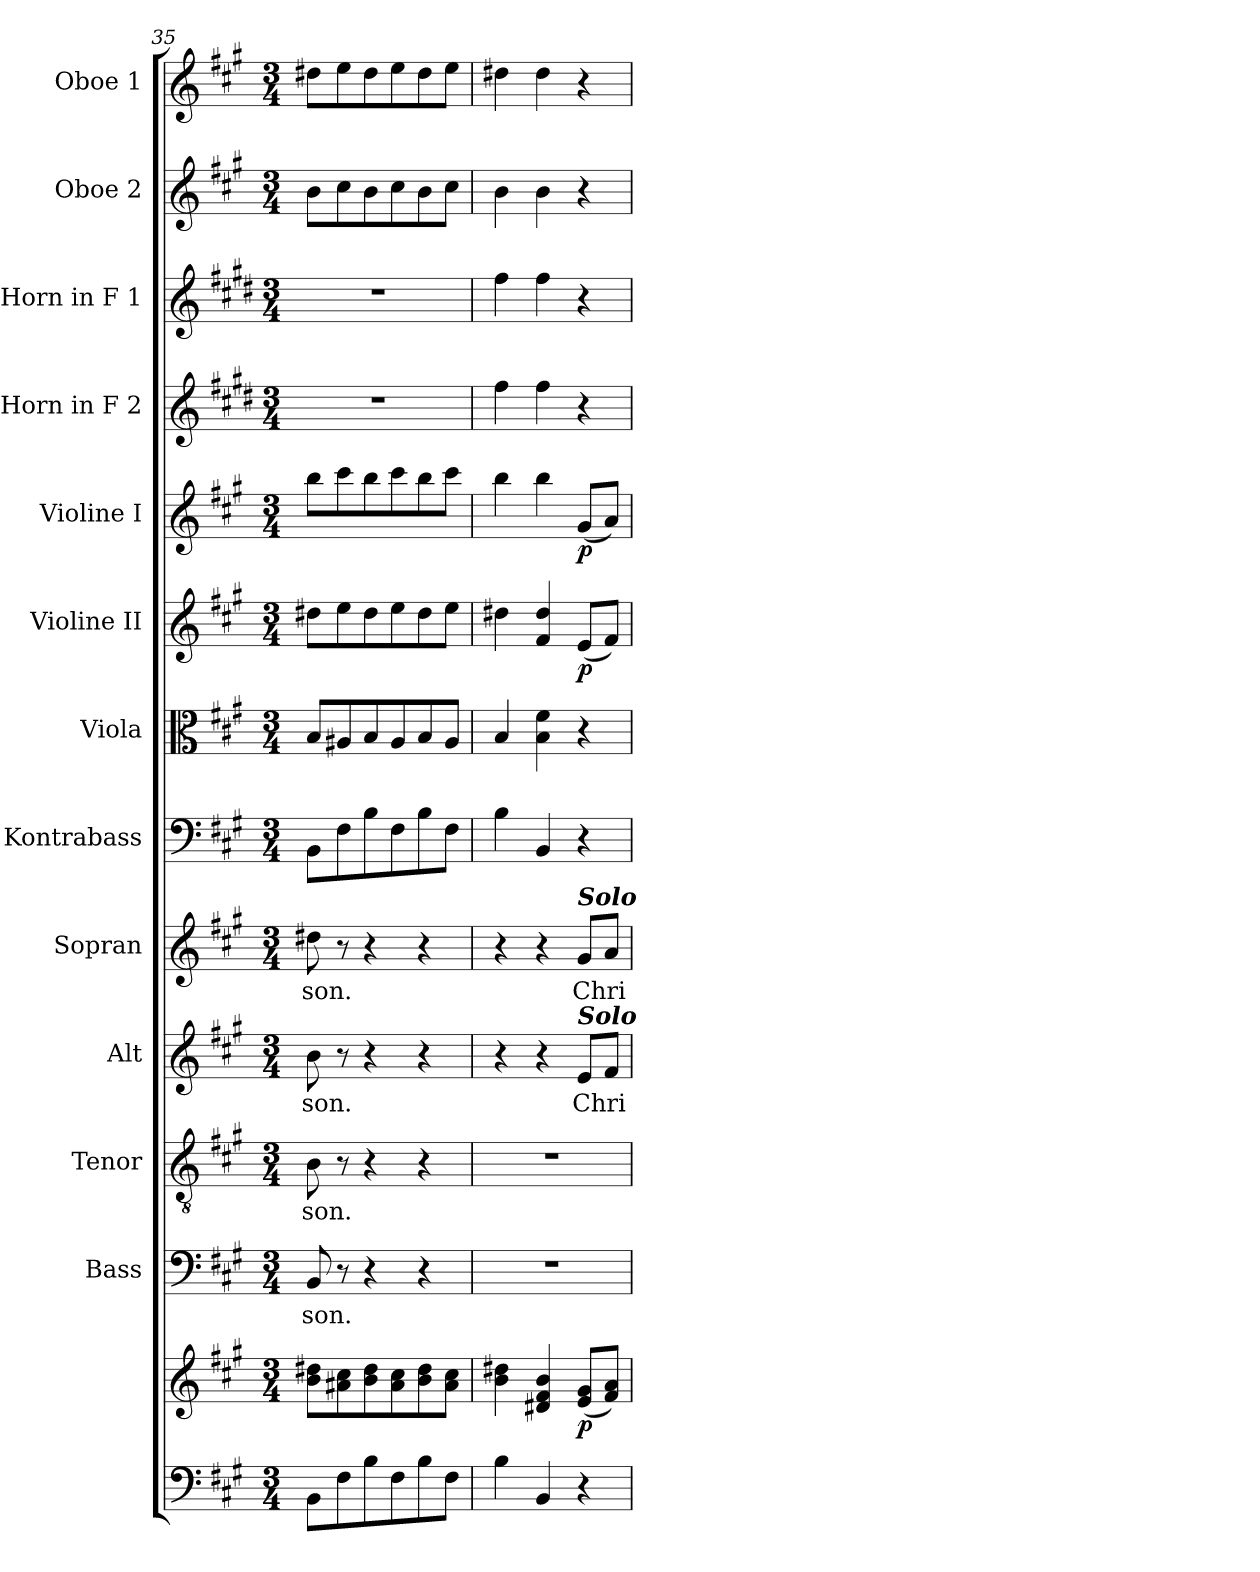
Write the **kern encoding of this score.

**kern	**kern	**dynam	**kern	**text	**kern	**text	**kern	**text	**kern	**text	**kern	**kern	**kern	**dynam	**kern	**dynam	**kern	**kern	**kern	**kern
*part13	*part13	*part13	*part12	*part12	*part11	*part11	*part10	*part10	*part9	*part9	*part8	*part7	*part6	*part6	*part5	*part5	*part4	*part3	*part2	*part1
*staff14	*staff13	*staff13/14	*staff12	*staff12	*staff11	*staff11	*staff10	*staff10	*staff9	*staff9	*staff8	*staff7	*staff6	*staff6	*staff5	*staff5	*staff4	*staff3	*staff2	*staff1
*	*	*	*I"Bass	*	*I"Tenor	*	*I"Alt	*	*I"Sopran	*	*I"Kontrabass	*I"Viola	*I"Violine II	*	*I"Violine I	*	*I"Horn in F 2	*I"Horn in F 1	*I"Oboe 2	*I"Oboe 1
*	*	*	*I'B.	*	*I'T.	*	*I'A.	*	*I'S.	*	*I'Kb.	*I'Vla.	*I'Vl. II	*	*I'Vl. I	*	*	*	*I'Ob.. 2	*I'Ob. 1
*clefF4	*clefG2	*	*clefF4	*	*clefGv2	*	*clefG2	*	*clefG2	*	*clefF4	*clefC3	*clefG2	*	*clefG2	*	*clefG2	*clefG2	*clefG2	*clefG2
*	*	*	*	*	*	*	*	*	*	*	*ITrd7c12	*	*	*	*	*	*ITrd4c7	*ITrd4c7	*	*
*k[f#c#g#]	*k[f#c#g#]	*	*k[f#c#g#]	*	*k[f#c#g#]	*	*k[f#c#g#]	*	*k[f#c#g#]	*	*k[f#c#g#]	*k[f#c#g#]	*k[f#c#g#]	*	*k[f#c#g#]	*	*k[f#c#g#]	*k[f#c#g#]	*k[f#c#g#]	*k[f#c#g#]
*A:	*A:	*	*A:	*	*A:	*	*A:	*	*A:	*	*A:	*A:	*A:	*	*A:	*	*A:	*A:	*A:	*A:
*M3/4	*M3/4	*	*M3/4	*	*M3/4	*	*M3/4	*	*M3/4	*	*M3/4	*M3/4	*M3/4	*	*M3/4	*	*M3/4	*M3/4	*M3/4	*M3/4
=35	=35	=35	=35	=35	=35	=35	=35	=35	=35	=35	=35	=35	=35	=35	=35	=35	=35	=35	=35	=35
!	!	!	!	!LO:LY:b	!	!LO:LY:b	!	!LO:LY:b	!	!LO:LY:b	!	!	!	!	!	!	!	!	!	!
8BB\L	8b\ 8dd#X\L	.	8BB/	-son.	8B\	-son.	8b\	-son.	8dd#X\	-son.	8BBB\L	8B/L	8dd#X\L	.	8bb\L	.	2.r	2.r	8b\L	8dd#X\L
8F#\	8a#X\ 8cc#\	.	8r	.	8r	.	8r	.	8r	.	8FF#\	8A#X/	8ee\	.	8ccc#\	.	.	.	8cc#\	8ee\
8B\	8b\ 8dd#\	.	4r	.	4r	.	4r	.	4r	.	8BB\	8B/	8dd#\	.	8bb\	.	.	.	8b\	8dd#\
8F#\	8a#\ 8cc#\	.	.	.	.	.	.	.	.	.	8FF#\	8A#/	8ee\	.	8ccc#\	.	.	.	8cc#\	8ee\
8B\	8b\ 8dd#\	.	4r	.	4r	.	4r	.	4r	.	8BB\	8B/	8dd#\	.	8bb\	.	.	.	8b\	8dd#\
8F#\J	8a#\ 8cc#\J	.	.	.	.	.	.	.	.	.	8FF#\J	8A#/J	8ee\J	.	8ccc#\J	.	.	.	8cc#\J	8ee\J
=36	=36	=36	=36	=36	=36	=36	=36	=36	=36	=36	=36	=36	=36	=36	=36	=36	=36	=36	=36	=36
4B\	4b\ 4dd#X\	.	2.r	.	2.r	.	4r	.	4r	.	4BB\	4B/	4dd#X\	.	4bb\	.	4b\	4b\	4b\	4dd#X\
4BB/	4d#X/ 4f#/ 4b/	.	.	.	.	.	4r	.	4r	.	4BBB/	4B\ 4f#\	4f#/ 4dd#/	.	4bb\	.	4b\	4b\	4b\	4dd#\
!	!	!	!	!	!	!	!	!	!LO:TX:a:Bi:t=Solo	!	!	!	!	!	!	!	!	!	!	!
!	!	!	!	!	!	!	!LO:TX:a:Bi:t=Solo	!	!	!	!	!	!	!	!	!	!	!	!	!
!	!	!LO:DY:b	!	!	!	!	!	!LO:LY:b	!	!LO:LY:b	!	!	!	!LO:DY:b	!	!LO:DY:b	!	!	!	!
4r	(<8e/ 8g#/L	p	.	.	.	.	8e/L	Chri-	8g#/L	Chri-	4r	4r	(<8e/L	p	(<8g#/L	p	4r	4r	4r	4r
.	8f#/ 8a/J)	.	.	.	.	.	8f#/J	.	8a/J	.	.	.	8f#/J)	.	8a/J)	.	.	.	.	.
=	=	=	=	=	=	=	=	=	=	=	=	=	=	=	=	=	=	=	=	=
*-	*-	*-	*-	*-	*-	*-	*-	*-	*-	*-	*-	*-	*-	*-	*-	*-	*-	*-	*-	*-
